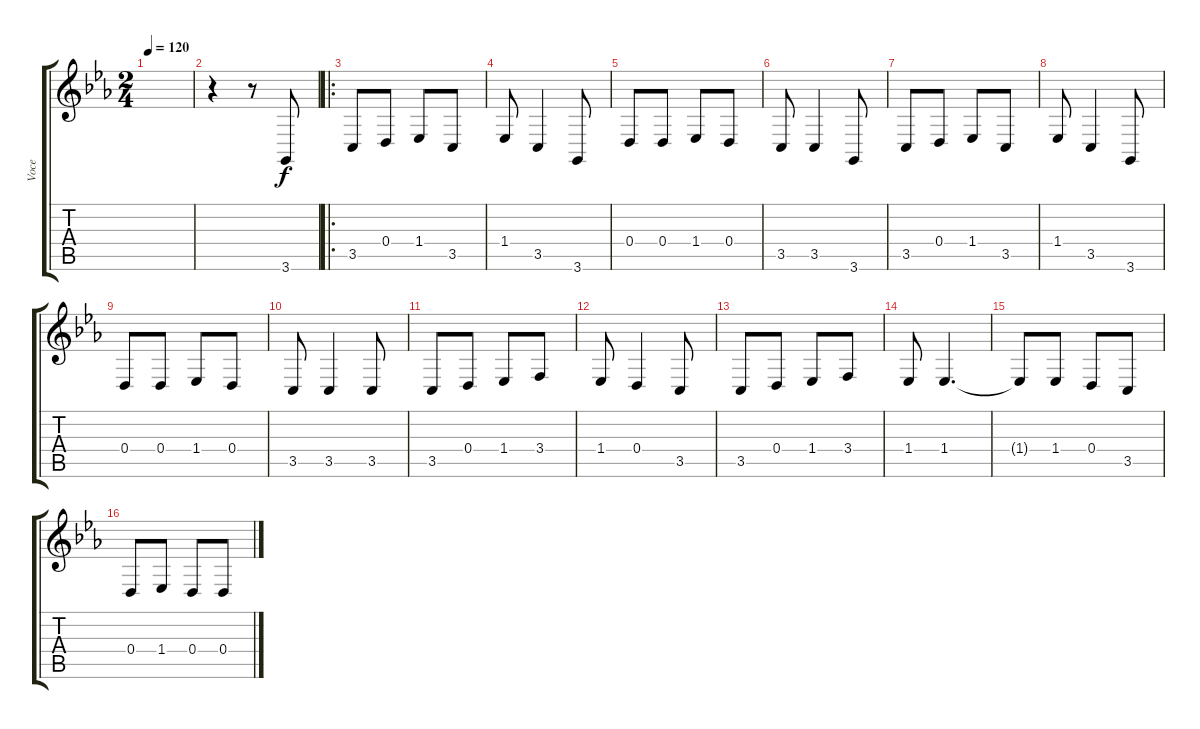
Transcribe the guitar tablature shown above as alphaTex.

\track ("Voce" "Voce") {instrument lead2sawtooth}
\staff {score tabs}
\tuning (E4 B3 G3 D3 A2 E2) {hide}
\ts (2 4)
\tempo 120
\clef g2
\ks eb
|
r.4 r.8 3.6.8 |
\ro
3.5.8 0.4.8 1.4.8 3.5.8 |
1.4.8 3.5.4 3.6.8 |
0.4.8 0.4.8 1.4.8 0.4.8 |
3.5.8 3.5.4 3.6.8 |
3.5.8 0.4.8 1.4.8 3.5.8 |
1.4.8 3.5.4 3.6.8 |
0.4.8 0.4.8 1.4.8 0.4.8 |
3.5.8 3.5.4 3.5.8 |
3.5.8 0.4.8 1.4.8 3.4.8 |
1.4.8 0.4.4 3.5.8 |
3.5.8 0.4.8 1.4.8 3.4.8 |
1.4.8 1.4.4{d} |
1.4{t}.8 1.4.8 0.4.8 3.5.8 |
0.4.8 1.4.8 0.4.8 0.4.8
